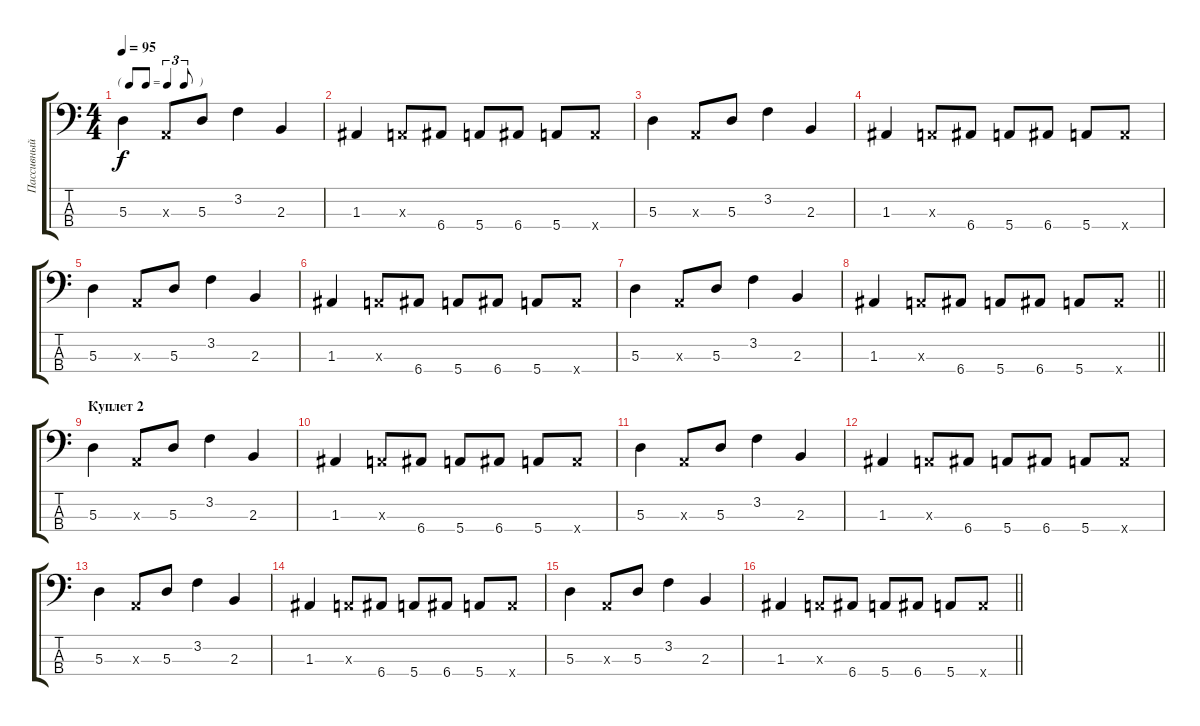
\track ("Пассивный" "Пассивный") {instrument electricbassfinger}
\staff {score tabs}
\tuning (G2 D2 A1 E1) {hide}
\ts (4 4)
\tf triplet8th
\tempo 95
\clef f4
\ks c
5.3.4{dy f} 0.3{x}.8 5.3.8 3.2.4 2.3.4 |
1.3.4 0.3{x}.8 6.4.8 5.4.8 6.4.8 5.4.8 5.4{x}.8 |
5.3.4 0.3{x}.8 5.3.8 3.2.4 2.3.4 |
1.3.4 0.3{x}.8 6.4.8 5.4.8 6.4.8 5.4.8 5.4{x}.8 |
5.3.4 0.3{x}.8 5.3.8 3.2.4 2.3.4 |
1.3.4 0.3{x}.8 6.4.8 5.4.8 6.4.8 5.4.8 5.4{x}.8 |
5.3.4 0.3{x}.8 5.3.8 3.2.4 2.3.4 |
\barLineRight lightlight
1.3.4 0.3{x}.8 6.4.8 5.4.8 6.4.8 5.4.8 5.4{x}.8 |
\section ("" "Куплет 2")
5.3.4 0.3{x}.8 5.3.8 3.2.4 2.3.4 |
1.3.4 0.3{x}.8 6.4.8 5.4.8 6.4.8 5.4.8 5.4{x}.8 |
5.3.4 0.3{x}.8 5.3.8 3.2.4 2.3.4 |
1.3.4 0.3{x}.8 6.4.8 5.4.8 6.4.8 5.4.8 5.4{x}.8 |
5.3.4 0.3{x}.8 5.3.8 3.2.4 2.3.4 |
1.3.4 0.3{x}.8 6.4.8 5.4.8 6.4.8 5.4.8 5.4{x}.8 |
5.3.4 0.3{x}.8 5.3.8 3.2.4 2.3.4 |
\barLineRight lightlight
1.3.4 0.3{x}.8 6.4.8 5.4.8 6.4.8 5.4.8 5.4{x}.8
